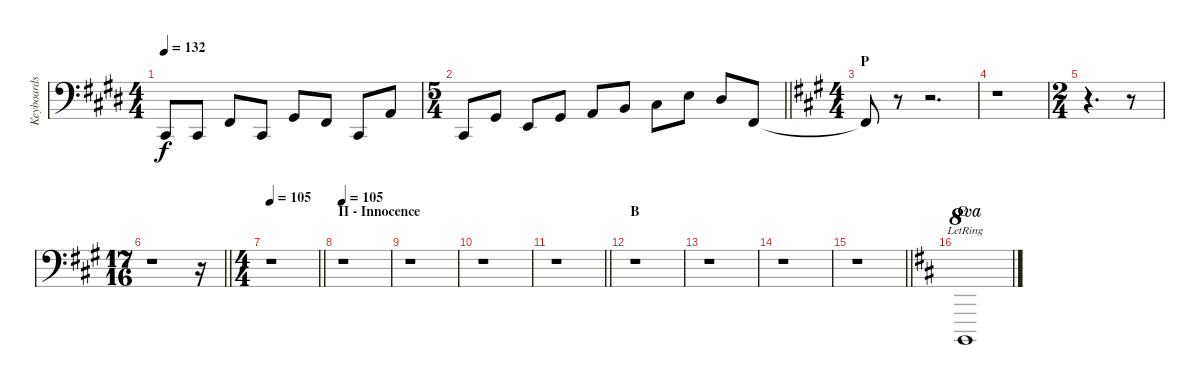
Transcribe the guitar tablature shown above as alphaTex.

\track ("Keyboards (low register)" "Keyboards ") {instrument acousticgrandpiano}
\staff {score}
\tuning (E3 B2 G2 D2 A1 E1 A0) {hide}
\ts (4 4)
\tempo 132
\clef f4
\ks e
4.5.8{dy f} 4.5.8 4.4.8 4.5.8 1.3.8 4.4.8 4.5.8 2.3.8 |
\ts (5 4)
\barLineRight lightlight
4.5.8 1.3.8 2.4.8 1.3.8 2.3.8 0.2.8 2.2.8 0.1.8 4.2.8 4.4.8 |
\ts (4 4)
\section ("" "P")
\ks f#minor
4.4{t}.8 r.8 r.2{d} |
r.1 |
\ts (2 4)
r.4{d} r.8 |
\ts (17 16)
\barLineRight lightlight
r.1 r.16 |
\ts (4 4)
\tempo 105
\barLineRight lightlight
r.1 |
\section ("" "II - Innocence")
\tempo 105
r.1 |
r.1 |
r.1 |
\barLineRight lightlight
r.1 |
\section ("" "B")
r.1 |
r.1 |
r.1 |
\barLineRight lightlight
r.1 |
\section ("" "C")
\ks bminor
2.5{lr}.1{ot 8va volume 13 instrument acousticgrandpiano}
